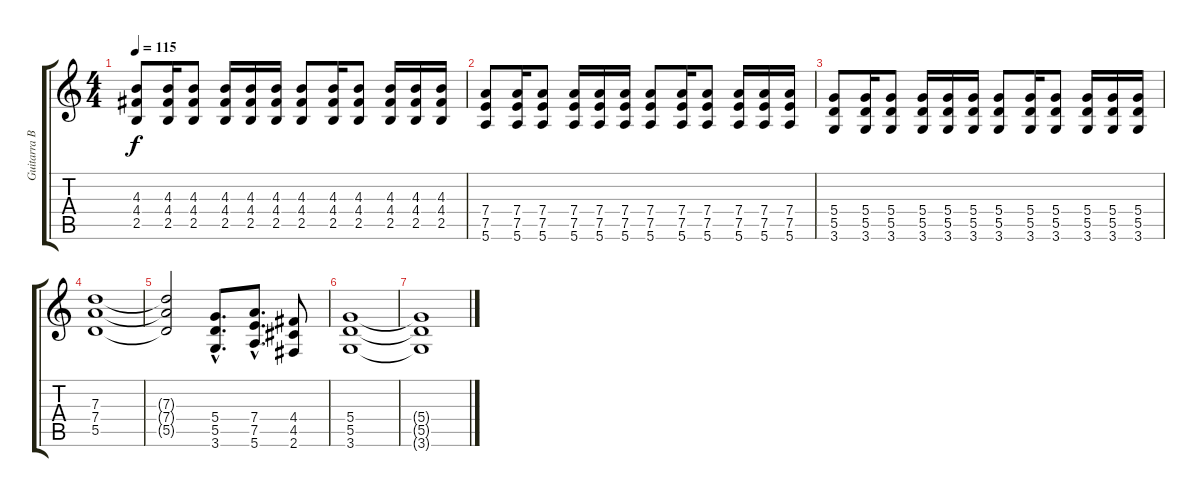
\track ("Guitarra Base" "Guitarra B") {instrument distortionguitar}
\staff {score tabs}
\tuning (E4 B3 G3 D3 A2 E2) {hide}
\ts (4 4)
\tempo 115
\clef g2
\ks c
(4.3 4.4 2.5).8{dy f} (4.3 4.4 2.5).16 (4.3 4.4 2.5).8 (4.3 4.4 2.5).16 (4.3 4.4 2.5).16 (4.3 4.4 2.5).16 (4.3 4.4 2.5).8 (4.3 4.4 2.5).16 (4.3 4.4 2.5).8 (4.3 4.4 2.5).16 (4.3 4.4 2.5).16 (4.3 4.4 2.5).16 |
(7.4 7.5 5.6).8 (7.4 7.5 5.6).16 (7.4 7.5 5.6).8 (7.4 7.5 5.6).16 (7.4 7.5 5.6).16 (7.4 7.5 5.6).16 (7.4 7.5 5.6).8 (7.4 7.5 5.6).16 (7.4 7.5 5.6).8 (7.4 7.5 5.6).16 (7.4 7.5 5.6).16 (7.4 7.5 5.6).16 |
(5.4 5.5 3.6).8 (5.4 5.5 3.6).16 (5.4 5.5 3.6).8 (5.4 5.5 3.6).16 (5.4 5.5 3.6).16 (5.4 5.5 3.6).16 (5.4 5.5 3.6).8 (5.4 5.5 3.6).16 (5.4 5.5 3.6).8 (5.4 5.5 3.6).16 (5.4 5.5 3.6).16 (5.4 5.5 3.6).16 |
(7.3 7.4 5.5).1{volume 5} |
(7.3{t} 7.4{t} 5.5{t}).2 (5.4{hac} 5.5{hac} 3.6{hac}).8{d volume 11} (7.4{hac} 7.5{hac} 5.6{hac}).8{d} (4.4 4.5 2.6).8 |
(5.4 5.5 3.6).1 |
(5.4{t} 5.5{t} 3.6{t}).1
